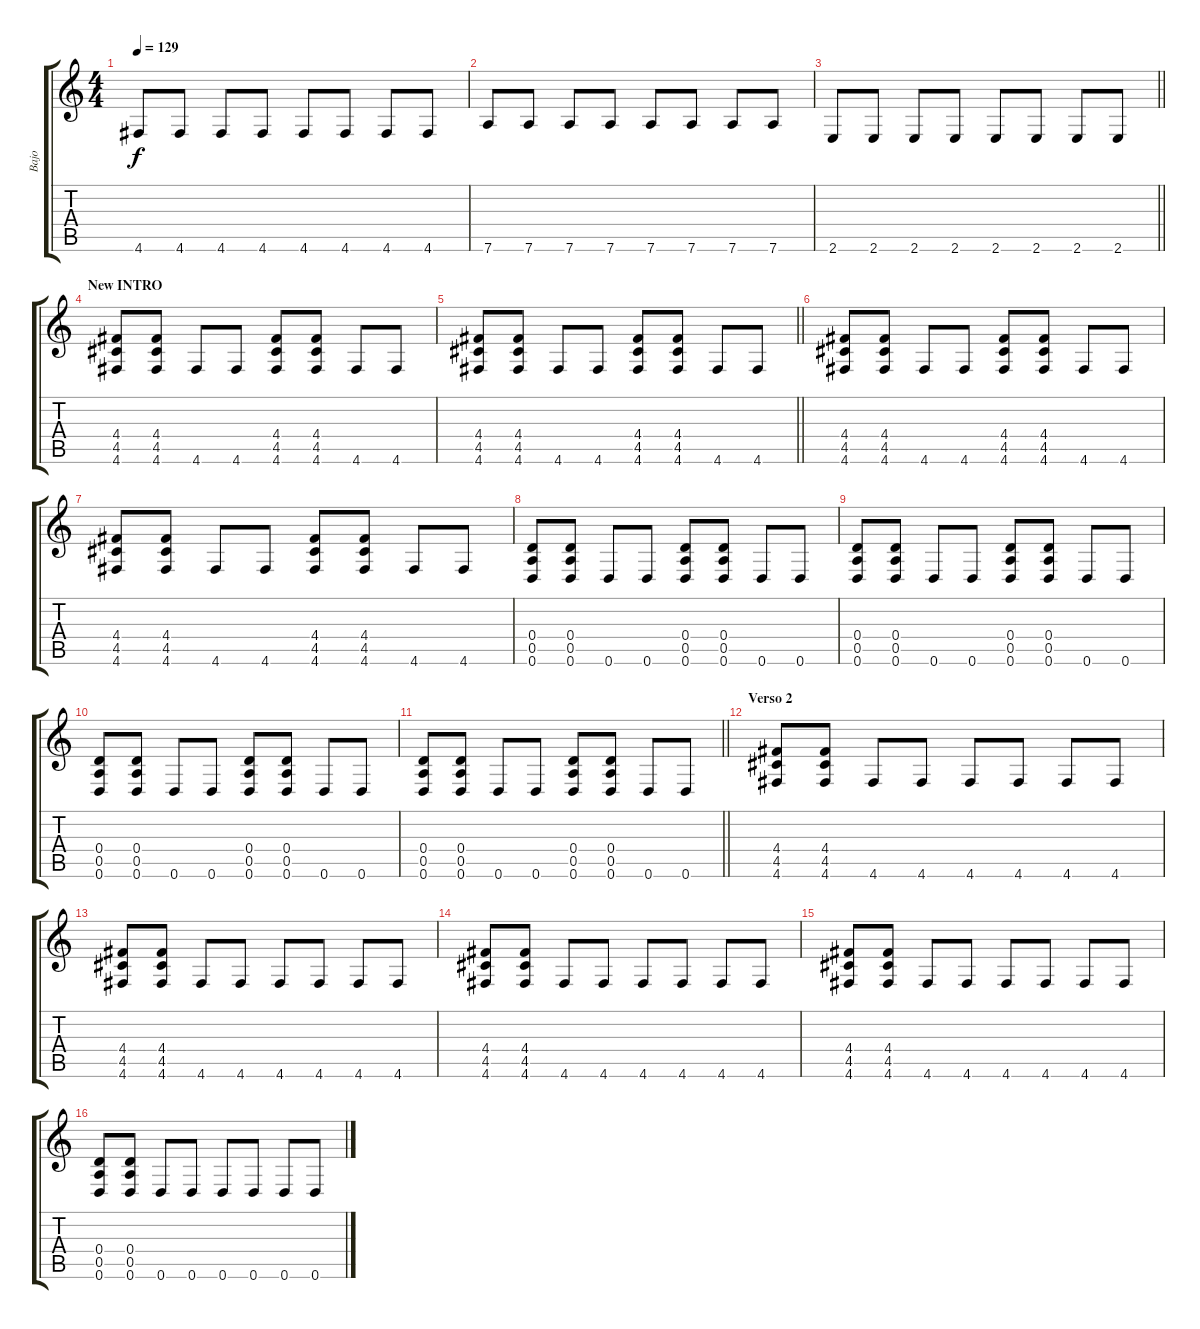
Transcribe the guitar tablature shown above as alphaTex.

\track ("Bajo" "Bajo") {instrument electricbasspick}
\staff {score tabs}
\tuning (E4 B3 G3 D3 A2 D2) {hide}
\ts (4 4)
\tempo 129
\clef g2
\ks c
4.6.8{dy f} 4.6.8 4.6.8 4.6.8 4.6.8 4.6.8 4.6.8 4.6.8 |
7.6.8 7.6.8 7.6.8 7.6.8 7.6.8 7.6.8 7.6.8 7.6.8 |
\barLineRight lightlight
2.6.8 2.6.8 2.6.8 2.6.8 2.6.8 2.6.8 2.6.8 2.6.8 |
\section ("" "New INTRO")
(4.4 4.5 4.6).8 (4.4 4.5 4.6).8 4.6.8 4.6.8 (4.4 4.5 4.6).8 (4.4 4.5 4.6).8 4.6.8 4.6.8 |
\barLineRight lightlight
(4.4 4.5 4.6).8 (4.4 4.5 4.6).8 4.6.8 4.6.8 (4.4 4.5 4.6).8 (4.4 4.5 4.6).8 4.6.8 4.6.8 |
\section ("" "")
(4.4 4.5 4.6).8 (4.4 4.5 4.6).8 4.6.8 4.6.8 (4.4 4.5 4.6).8 (4.4 4.5 4.6).8 4.6.8 4.6.8 |
(4.4 4.5 4.6).8 (4.4 4.5 4.6).8 4.6.8 4.6.8 (4.4 4.5 4.6).8 (4.4 4.5 4.6).8 4.6.8 4.6.8 |
(0.4 0.5 0.6).8 (0.4 0.5 0.6).8 0.6.8 0.6.8 (0.4 0.5 0.6).8 (0.4 0.5 0.6).8 0.6.8 0.6.8 |
(0.4 0.5 0.6).8 (0.4 0.5 0.6).8 0.6.8 0.6.8 (0.4 0.5 0.6).8 (0.4 0.5 0.6).8 0.6.8 0.6.8 |
(0.4 0.5 0.6).8 (0.4 0.5 0.6).8 0.6.8 0.6.8 (0.4 0.5 0.6).8 (0.4 0.5 0.6).8 0.6.8 0.6.8 |
\barLineRight lightlight
(0.4 0.5 0.6).8 (0.4 0.5 0.6).8 0.6.8 0.6.8 (0.4 0.5 0.6).8 (0.4 0.5 0.6).8 0.6.8 0.6.8 |
\section ("" "Verso 2")
(4.4 4.5 4.6).8 (4.4 4.5 4.6).8 4.6.8 4.6.8 4.6.8 4.6.8 4.6.8 4.6.8 |
(4.4 4.5 4.6).8 (4.4 4.5 4.6).8 4.6.8 4.6.8 4.6.8 4.6.8 4.6.8 4.6.8 |
(4.4 4.5 4.6).8 (4.4 4.5 4.6).8 4.6.8 4.6.8 4.6.8 4.6.8 4.6.8 4.6.8 |
(4.4 4.5 4.6).8 (4.4 4.5 4.6).8 4.6.8 4.6.8 4.6.8 4.6.8 4.6.8 4.6.8 |
(0.4 0.5 0.6).8 (0.4 0.5 0.6).8 0.6.8 0.6.8 0.6.8 0.6.8 0.6.8 0.6.8
